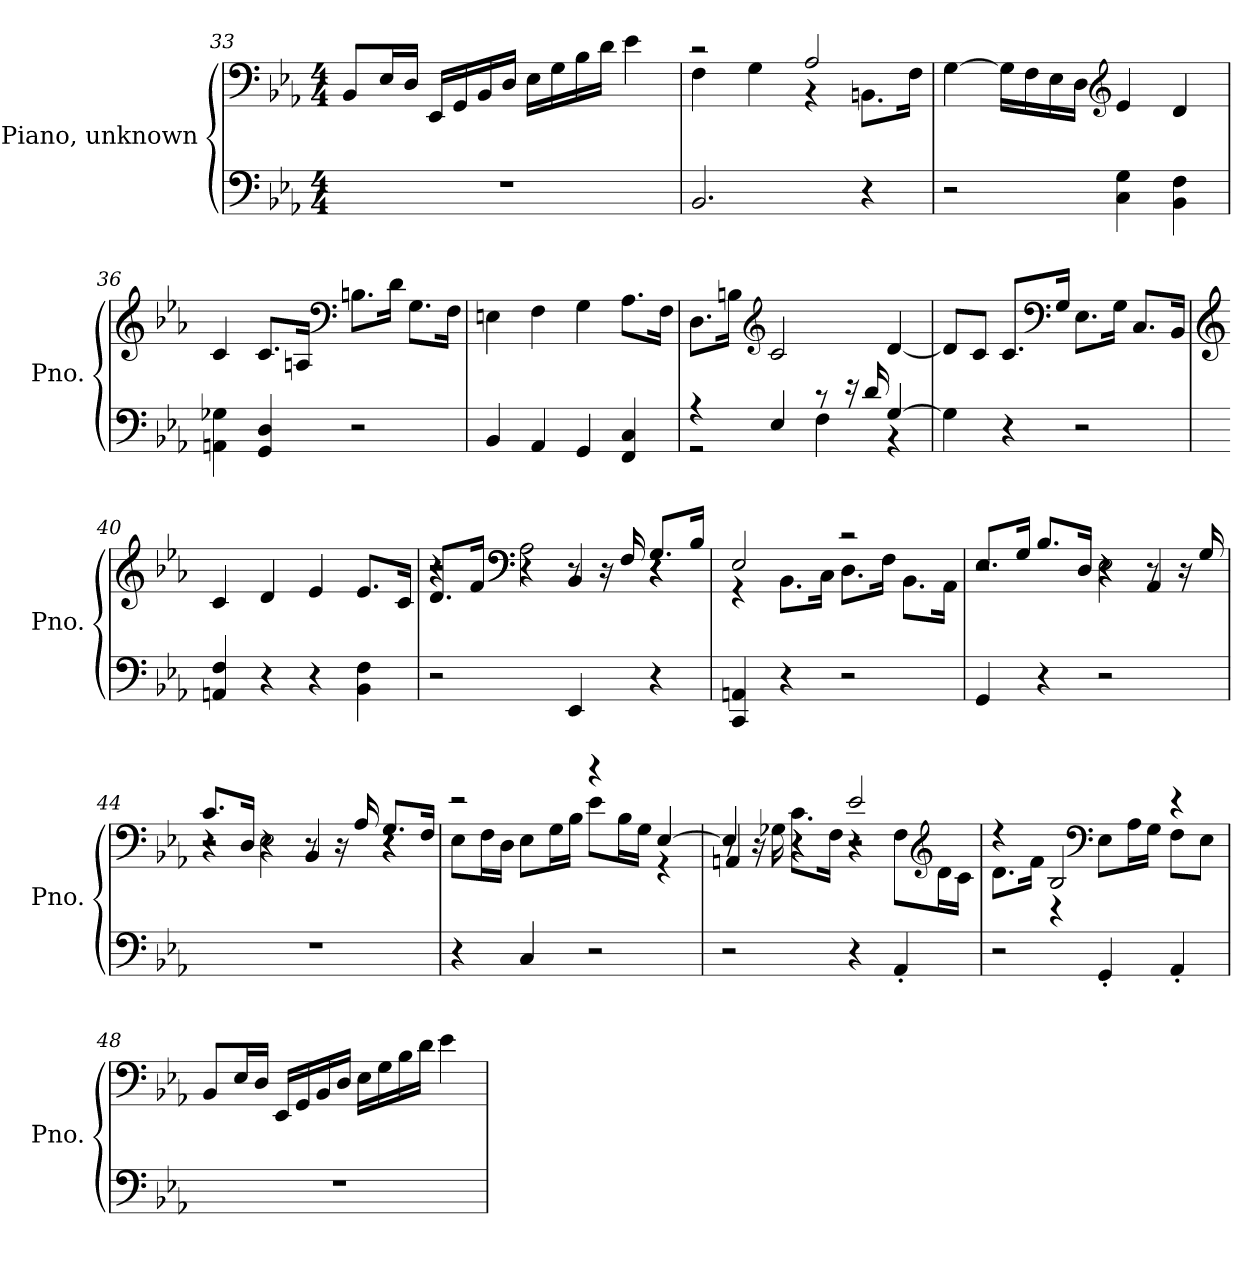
**kern	**kern
*part1	*part1
*staff2	*staff1
*I"Piano, unknown	*
*I'Pno.	*
*clefF4	*clefF4
*k[b-e-a-]	*k[b-e-a-]
*M4/4	*M4/4
=33	=33
1r	8BB-/L
.	16E-/L
.	16D/JJ
.	16EE-/LL
.	16GG/
.	16BB-/
.	16D/JJ
.	16E-\LL
.	16G\
.	16B-\
.	16d\JJ
.	4e-\
=34	=34
*	*^
2.BB-/	2r	4F\
.	.	4G\
.	2A-/	4r
4r	.	8.BBn\L
.	.	16F\Jk
*	*v	*v
=35	=35
2r	[4G\
.	16G\LL]
.	16F\
.	16E-\
.	16D\JJ
*	*clefG2
4C\ 4G\	4e-/
4BB-\ 4F\	4d/
!!LO:LB:g=z
=36	=36
4AAn\ 4G-X\	4c/
4GG/ 4D/	8.c/L
.	16An/Jk
*	*clefF4
2r	8.Bn\L
.	16d\Jk
.	8.G\L
.	16F\Jk
=37	=37
4BB-/	4En\
4AA-/	4F\
4GG/	4G\
4FF/ 4C/	8.A-\L
.	16F\Jk
=38	=38
*^	*
4r	2r	8.D\L
.	.	16Bn\Jk
*	*	*clefG2
4E-/	.	2c/
8r	4F\	.
16r	.	.
16d/	.	.
[4G/	4r	[4d/
*v	*v	*
=39	=39
4G\]	8d/L]
.	8c/J
4r	8.c/L
*	*clefF4
.	16G/Jk
2r	8.E-\L
.	16G\Jk
.	8.C/L
.	16BB-/Jk
!!LO:LB:g=z
=40	=40
*	*clefG2
4AAn/ 4F/	4c/
4r	4d/
4r	4e-/
4BB-\ 4F\	8.e-/L
.	16c/Jk
=41	=41
*	*^
*	*	*^
2r	8.d/L	4r	2r
.	16f/Jk	.	.
*	*clefF4	*	*
.	4r	2A-\	.
4EE-/	8r	.	4BB-/
.	16r	.	.
.	16F/	.	.
4r	8.G/L	4r	4r
.	16B-/Jk	.	.
*	*	*v	*v
=42	=42	=42
4CC/ 4AAn/	2E-/	4r
4r	.	8.BB-\L
.	.	16C\Jk
2r	2r	8.D\L
.	.	16F\Jk
.	.	8.BB-\L
.	.	16AA-\Jk
=43	=43	=43
*	*	*^
4GG/	8.E-/L	2r	2r
.	16G/Jk	.	.
4r	8.B-/L	.	.
.	16D/Jk	.	.
2r	4r	2E-\	4r
.	8r	.	4AA-/
.	16r	.	.
.	16G/	.	.
!!LO:LB:g=z	!!	!!
=44	=44	=44	=44
1r	8.c/L	4r	2r
.	16D/Jk	.	.
.	4r	2E-\	.
.	8r	.	4BB-/
.	16r	.	.
.	16A-/	.	.
.	8.G/L	4r	4r
.	16F/Jk	.	.
*	*	*v	*v
=45	=45	=45
4r	2r	8E-\L
.	.	16F\L
.	.	16D\JJ
4C/	.	8E-\L
.	.	16G\L
.	.	16B-\JJ
2r	4r	8e-\L
.	.	16B-\L
.	.	16G\JJ
.	[4E-/	4r
=46	=46	=46
*	*	*^
2r	4E-/]	8r	4AAn/
.	.	16r	.
.	.	16G-X\	.
.	4r	8.c\L	4r
.	.	16F\Jk	.
4r	2e-/	4r	2r
4AA-'/	.	8F\L	.
*	*clefG2	*	*
.	.	16d\L	.
.	.	16c\JJ	.
*	*	*v	*v
=47	=47	=47
2r	4r	8.d\L
.	.	16f\Jk
.	2B-/	4r
*	*clefF4	*
4GG'/	.	8E-\L
.	.	16A-\L
.	.	16G\JJ
4AA-'/	4r	8F\L
.	.	8E-\J
*	*v	*v
!!LO:PB:g=z
=48	=48
1r	8BB-/L
.	16E-/L
.	16D/JJ
.	16EE-/LL
.	16GG/
.	16BB-/
.	16D/JJ
.	16E-\LL
.	16G\
.	16B-\
.	16d\JJ
.	4e-\
=	=
*-	*-
